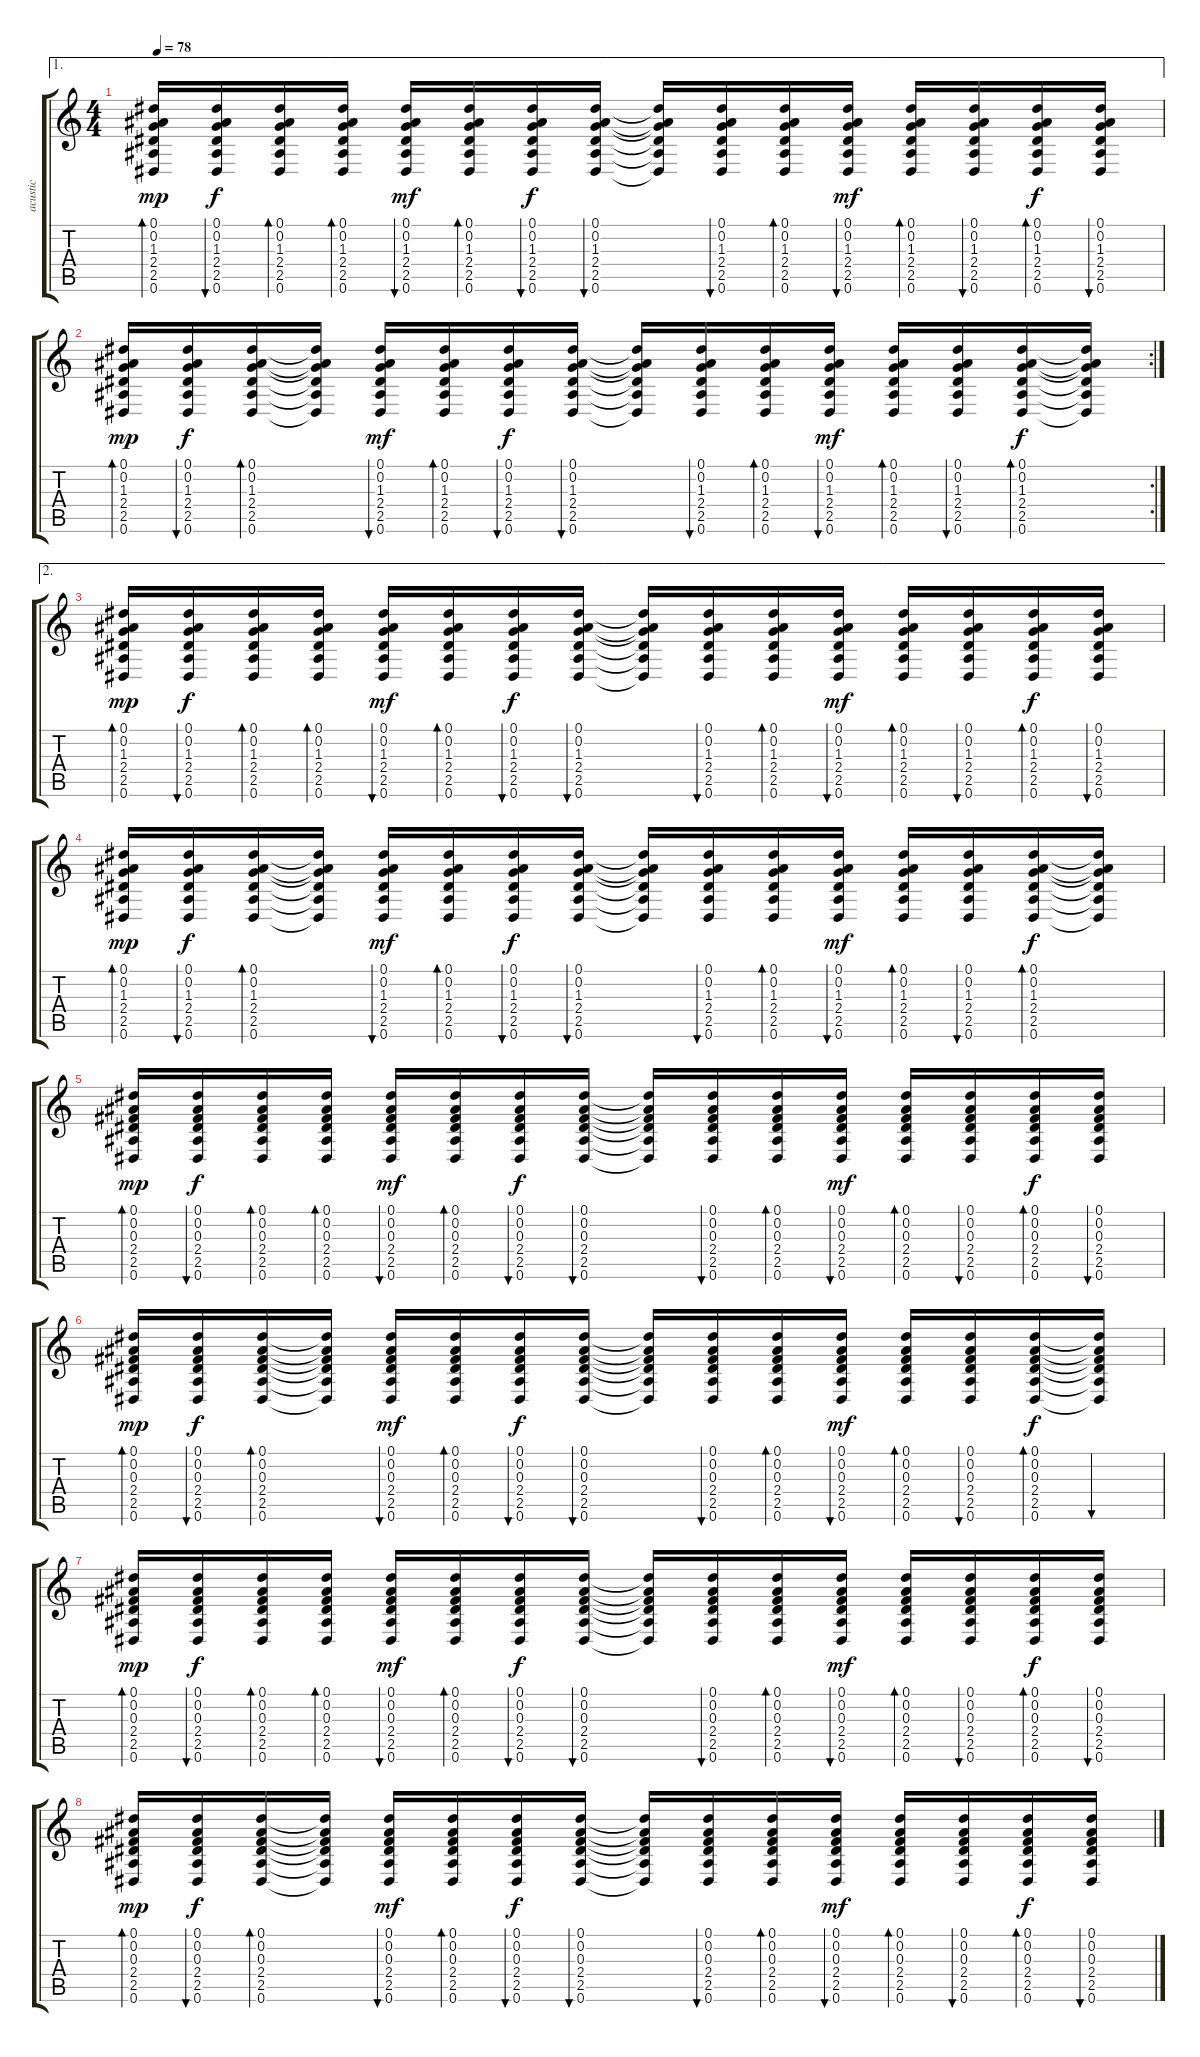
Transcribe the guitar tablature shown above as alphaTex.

\track ("acustic" "acustic") {instrument acousticguitarsteel}
\staff {score tabs}
\tuning (Eb4 Bb3 Gb3 Db3 Ab2 Eb2) {hide}
\ae 1
\ts (4 4)
\tempo 78
\clef g2
\ks c
(0.1 0.2 1.3 2.4 2.5 0.6).16{bd 30 dy mp} (0.1 0.2 1.3 2.4 2.5 0.6).16{bu 30 dy f} (0.1 0.2 1.3 2.4 2.5 0.6).16{bd 30} (0.1 0.2 1.3 2.4 2.5 0.6).16{bd 30} (0.1 0.2 1.3 2.4 2.5 0.6).16{bu 30 dy mf} (0.1 0.2 1.3 2.4 2.5 0.6).16{bd 30} (0.1 0.2 1.3 2.4 2.5 0.6).16{bu 30 dy f} (0.1 0.2 1.3 2.4 2.5 0.6).16{bu 30} (0.1{t} 0.2{t} 1.3{t} 2.4{t} 2.5{t} 0.6{t}).16 (0.1 0.2 1.3 2.4 2.5 0.6).16{bu 30} (0.1 0.2 1.3 2.4 2.5 0.6).16{bd 30} (0.1 0.2 1.3 2.4 2.5 0.6).16{bu 30 dy mf} (0.1 0.2 1.3 2.4 2.5 0.6).16{bd 60} (0.1 0.2 1.3 2.4 2.5 0.6).16{bu 30} (0.1 0.2 1.3 2.4 2.5 0.6).16{bd 30 dy f} (0.1 0.2 1.3 2.4 2.5 0.6).16{bu 30} |
\rc 2
(0.1 0.2 1.3 2.4 2.5 0.6).16{bd 30 dy mp} (0.1 0.2 1.3 2.4 2.5 0.6).16{bu 30 dy f} (0.1 0.2 1.3 2.4 2.5 0.6).16{bd 30} (0.1{t} 0.2{t} 1.3{t} 2.4{t} 2.5{t} 0.6{t}).16 (0.1 0.2 1.3 2.4 2.5 0.6).16{bu 30 dy mf} (0.1 0.2 1.3 2.4 2.5 0.6).16{bd 30} (0.1 0.2 1.3 2.4 2.5 0.6).16{bu 30 dy f} (0.1 0.2 1.3 2.4 2.5 0.6).16{bu 30} (0.1{t} 0.2{t} 1.3{t} 2.4{t} 2.5{t} 0.6{t}).16 (0.1 0.2 1.3 2.4 2.5 0.6).16{bu 30} (0.1 0.2 1.3 2.4 2.5 0.6).16{bd 30} (0.1 0.2 1.3 2.4 2.5 0.6).16{bu 30 dy mf} (0.1 0.2 1.3 2.4 2.5 0.6).16{bd 60} (0.1 0.2 1.3 2.4 2.5 0.6).16{bu 30} (0.1 0.2 1.3 2.4 2.5 0.6).16{bd 240 dy f} (0.1{t} 0.2{t} 1.3{t} 2.4{t} 2.5{t} 0.6{t}).16 |
\ae 2
(0.1 0.2 1.3 2.4 2.5 0.6).16{bd 30 dy mp} (0.1 0.2 1.3 2.4 2.5 0.6).16{bu 30 dy f} (0.1 0.2 1.3 2.4 2.5 0.6).16{bd 30} (0.1 0.2 1.3 2.4 2.5 0.6).16{bd 30} (0.1 0.2 1.3 2.4 2.5 0.6).16{bu 30 dy mf} (0.1 0.2 1.3 2.4 2.5 0.6).16{bd 30} (0.1 0.2 1.3 2.4 2.5 0.6).16{bu 30 dy f} (0.1 0.2 1.3 2.4 2.5 0.6).16{bu 30} (0.1{t} 0.2{t} 1.3{t} 2.4{t} 2.5{t} 0.6{t}).16 (0.1 0.2 1.3 2.4 2.5 0.6).16{bu 30} (0.1 0.2 1.3 2.4 2.5 0.6).16{bd 30} (0.1 0.2 1.3 2.4 2.5 0.6).16{bu 30 dy mf} (0.1 0.2 1.3 2.4 2.5 0.6).16{bd 60} (0.1 0.2 1.3 2.4 2.5 0.6).16{bu 30} (0.1 0.2 1.3 2.4 2.5 0.6).16{bd 30 dy f} (0.1 0.2 1.3 2.4 2.5 0.6).16{bu 30} |
(0.1 0.2 1.3 2.4 2.5 0.6).16{bd 30 dy mp} (0.1 0.2 1.3 2.4 2.5 0.6).16{bu 30 dy f} (0.1 0.2 1.3 2.4 2.5 0.6).16{bd 30} (0.1{t} 0.2{t} 1.3{t} 2.4{t} 2.5{t} 0.6{t}).16 (0.1 0.2 1.3 2.4 2.5 0.6).16{bu 30 dy mf} (0.1 0.2 1.3 2.4 2.5 0.6).16{bd 30} (0.1 0.2 1.3 2.4 2.5 0.6).16{bu 30 dy f} (0.1 0.2 1.3 2.4 2.5 0.6).16{bu 30} (0.1{t} 0.2{t} 1.3{t} 2.4{t} 2.5{t} 0.6{t}).16 (0.1 0.2 1.3 2.4 2.5 0.6).16{bu 30} (0.1 0.2 1.3 2.4 2.5 0.6).16{bd 30} (0.1 0.2 1.3 2.4 2.5 0.6).16{bu 30 dy mf} (0.1 0.2 1.3 2.4 2.5 0.6).16{bd 60} (0.1 0.2 1.3 2.4 2.5 0.6).16{bu 30} (0.1 0.2 1.3 2.4 2.5 0.6).16{bd 240 dy f} (0.1{t} 0.2{t} 1.3{t} 2.4{t} 2.5{t} 0.6{t}).16 |
(0.1 0.2 0.3 2.4 2.5 0.6).16{bd 30 dy mp} (0.1 0.2 0.3 2.4 2.5 0.6).16{bu 30 dy f} (0.1 0.2 0.3 2.4 2.5 0.6).16{bd 30} (0.1 0.2 0.3 2.4 2.5 0.6).16{bd 30} (0.1 0.2 0.3 2.4 2.5 0.6).16{bu 30 dy mf} (0.1 0.2 0.3 2.4 2.5 0.6).16{bd 30} (0.1 0.2 0.3 2.4 2.5 0.6).16{bu 30 dy f} (0.1 0.2 0.3 2.4 2.5 0.6).16{bu 30} (0.1{t} 0.2{t} 0.3{t} 2.4{t} 2.5{t} 0.6{t}).16 (0.1 0.2 0.3 2.4 2.5 0.6).16{bu 30} (0.1 0.2 0.3 2.4 2.5 0.6).16{bd 30} (0.1 0.2 0.3 2.4 2.5 0.6).16{bu 30 dy mf} (0.1 0.2 0.3 2.4 2.5 0.6).16{bd 60} (0.1 0.2 0.3 2.4 2.5 0.6).16{bu 30} (0.1 0.2 0.3 2.4 2.5 0.6).16{bd 30 dy f} (0.1 0.2 0.3 2.4 2.5 0.6).16{bu 30} |
(0.1 0.2 0.3 2.4 2.5 0.6).16{bd 30 dy mp} (0.1 0.2 0.3 2.4 2.5 0.6).16{bu 30 dy f} (0.1 0.2 0.3 2.4 2.5 0.6).16{bd 30} (0.1{t} 0.2{t} 0.3{t} 2.4{t} 2.5{t} 0.6{t}).16 (0.1 0.2 0.3 2.4 2.5 0.6).16{bu 30 dy mf} (0.1 0.2 0.3 2.4 2.5 0.6).16{bd 30} (0.1 0.2 0.3 2.4 2.5 0.6).16{bu 30 dy f} (0.1 0.2 0.3 2.4 2.5 0.6).16{bu 30} (0.1{t} 0.2{t} 0.3{t} 2.4{t} 2.5{t} 0.6{t}).16 (0.1 0.2 0.3 2.4 2.5 0.6).16{bu 30} (0.1 0.2 0.3 2.4 2.5 0.6).16{bd 30} (0.1 0.2 0.3 2.4 2.5 0.6).16{bu 30 dy mf} (0.1 0.2 0.3 2.4 2.5 0.6).16{bd 60} (0.1 0.2 0.3 2.4 2.5 0.6).16{bu 30} (0.1 0.2 0.3 2.4 2.5 0.6).16{bd 30 dy f} (0.1{t} 0.2{t} 0.3{t} 2.4{t} 2.5{t} 0.6{t}).16{bu 30} |
(0.1 0.2 0.3 2.4 2.5 0.6).16{bd 30 dy mp} (0.1 0.2 0.3 2.4 2.5 0.6).16{bu 30 dy f} (0.1 0.2 0.3 2.4 2.5 0.6).16{bd 30} (0.1 0.2 0.3 2.4 2.5 0.6).16{bd 30} (0.1 0.2 0.3 2.4 2.5 0.6).16{bu 30 dy mf} (0.1 0.2 0.3 2.4 2.5 0.6).16{bd 30} (0.1 0.2 0.3 2.4 2.5 0.6).16{bu 30 dy f} (0.1 0.2 0.3 2.4 2.5 0.6).16{bu 30} (0.1{t} 0.2{t} 0.3{t} 2.4{t} 2.5{t} 0.6{t}).16 (0.1 0.2 0.3 2.4 2.5 0.6).16{bu 30} (0.1 0.2 0.3 2.4 2.5 0.6).16{bd 30} (0.1 0.2 0.3 2.4 2.5 0.6).16{bu 30 dy mf} (0.1 0.2 0.3 2.4 2.5 0.6).16{bd 60} (0.1 0.2 0.3 2.4 2.5 0.6).16{bu 30} (0.1 0.2 0.3 2.4 2.5 0.6).16{bd 30 dy f} (0.1 0.2 0.3 2.4 2.5 0.6).16{bu 30} |
(0.1 0.2 0.3 2.4 2.5 0.6).16{bd 30 dy mp} (0.1 0.2 0.3 2.4 2.5 0.6).16{bu 30 dy f} (0.1 0.2 0.3 2.4 2.5 0.6).16{bd 30} (0.1{t} 0.2{t} 0.3{t} 2.4{t} 2.5{t} 0.6{t}).16 (0.1 0.2 0.3 2.4 2.5 0.6).16{bu 30 dy mf} (0.1 0.2 0.3 2.4 2.5 0.6).16{bd 30} (0.1 0.2 0.3 2.4 2.5 0.6).16{bu 30 dy f} (0.1 0.2 0.3 2.4 2.5 0.6).16{bu 30} (0.1{t} 0.2{t} 0.3{t} 2.4{t} 2.5{t} 0.6{t}).16 (0.1 0.2 0.3 2.4 2.5 0.6).16{bu 30} (0.1 0.2 0.3 2.4 2.5 0.6).16{bd 30} (0.1 0.2 0.3 2.4 2.5 0.6).16{bu 30 dy mf} (0.1 0.2 0.3 2.4 2.5 0.6).16{bd 60} (0.1 0.2 0.3 2.4 2.5 0.6).16{bu 30} (0.1 0.2 0.3 2.4 2.5 0.6).16{bd 30 dy f} (0.1 0.2 0.3 2.4 2.5 0.6).16{bu 30}
